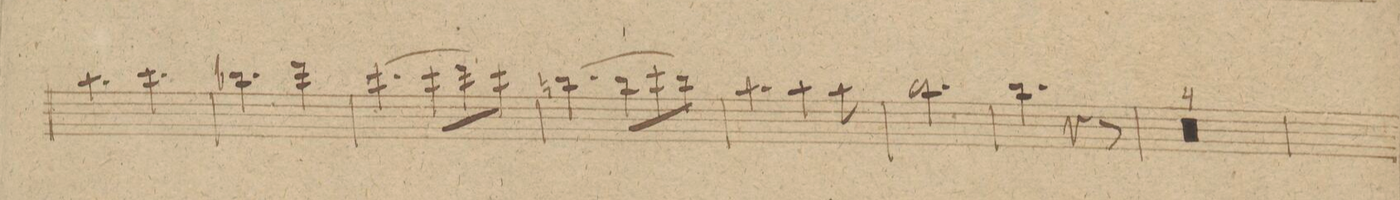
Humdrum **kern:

**kern	**dynam
*I"Flauto 1mo	*
*clefG2	*
*k[]	*
*M6/8	*
4.aa\	.
4.ccc\	.
=41	=41
4.bb-X\	.
4.ddd\	.
=42	=42
(4.ccc\	.
8ccc\L	.
8ddd\	.
8ccc\J)	.
=43	=43
(4.bbn\	.
8bb\L	.
8ccc\	.
8bb\J)	.
=44	=44
4.aa\	.
4aa\	.
8aa\	.
=45	=45
2.bb\	.
=46	=46
4.bb\	.
8r	.
4r	.
=47	=47
0.r	.
=48	=48
=49	=49
=50	=50
=51	=51
*-	*-
